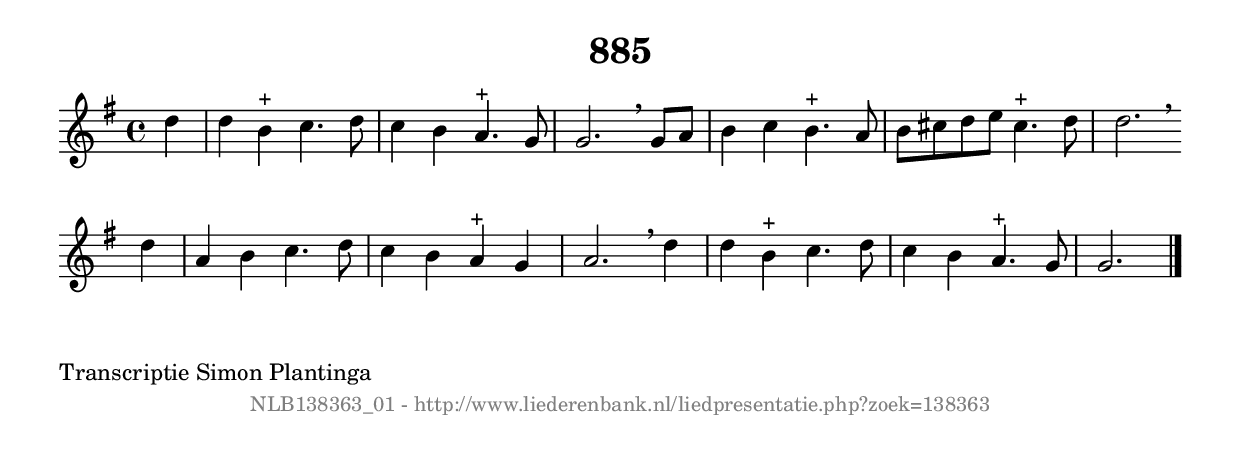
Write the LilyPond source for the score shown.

%
% produced by wce2krn 1.64 (7 June 2014)
%
\version"2.16"
#(append! paper-alist '(("long" . (cons (* 210 mm) (* 2000 mm)))))
#(set-default-paper-size "long")
sb = {\breathe}
mBreak = {\breathe }
bBreak = {\breathe }
x = {\once\override NoteHead #'style = #'cross }
gl=\glissando
itime={\override Staff.TimeSignature #'stencil = ##f }
ficta = {\once\set suggestAccidentals = ##t}
fine = {\once\override Score.RehearsalMark #'self-alignment-X = #1 \mark \markup {\italic{Fine}}}
dc = {\once\override Score.RehearsalMark #'self-alignment-X = #1 \mark \markup {\italic{D.C.}}}
dcf = {\once\override Score.RehearsalMark #'self-alignment-X = #1 \mark \markup {\italic{D.C. al Fine}}}
dcc = {\once\override Score.RehearsalMark #'self-alignment-X = #1 \mark \markup {\italic{D.C. al Coda}}}
ds = {\once\override Score.RehearsalMark #'self-alignment-X = #1 \mark \markup {\italic{D.S.}}}
dsf = {\once\override Score.RehearsalMark #'self-alignment-X = #1 \mark \markup {\italic{D.S. al Fine}}}
dsc = {\once\override Score.RehearsalMark #'self-alignment-X = #1 \mark \markup {\italic{D.S. al Coda}}}
pv = {\set Score.repeatCommands = #'((volta "1"))}
sv = {\set Score.repeatCommands = #'((volta "2"))}
tv = {\set Score.repeatCommands = #'((volta "3"))}
qv = {\set Score.repeatCommands = #'((volta "4"))}
xv = {\set Score.repeatCommands = #'((volta #f))}
\header{ tagline = ""
title = "885"
}
\score {{
\key g \major
\relative g'
{
\set melismaBusyProperties = #'()
\partial 32*8
\time 4/4
\tempo 4=120
\override Score.MetronomeMark #'transparent = ##t
\override Score.RehearsalMark #'break-visibility = #(vector #t #t #f)
d'4 | d4 b4^"+" c4. d8 | c4 b4 a4.^"+" g8 | g2. \sb g8 a8 | b4 c4 b4.^"+" a8 | b8 cis8 d8 e8 cis4.^"+" d8 | d2. \bar ":|:" \bBreak
d4 | a4 b4 c4. d8 | c4 b4 a4^"+" g4 | a2. \sb d4 | d4 b4^"+" c4. d8 | c4 b4 a4.^"+" g8 | g2. \bar "|."
 }}
 \midi { }
 \layout {
            indent = 0.0\cm
}
}
\markup { \wordwrap-string #" 
Transcriptie Simon Plantinga
"}
\markup { \vspace #0 } \markup { \with-color #grey \fill-line { \center-column { \smaller "NLB138363_01 - http://www.liederenbank.nl/liedpresentatie.php?zoek=138363" } } }
